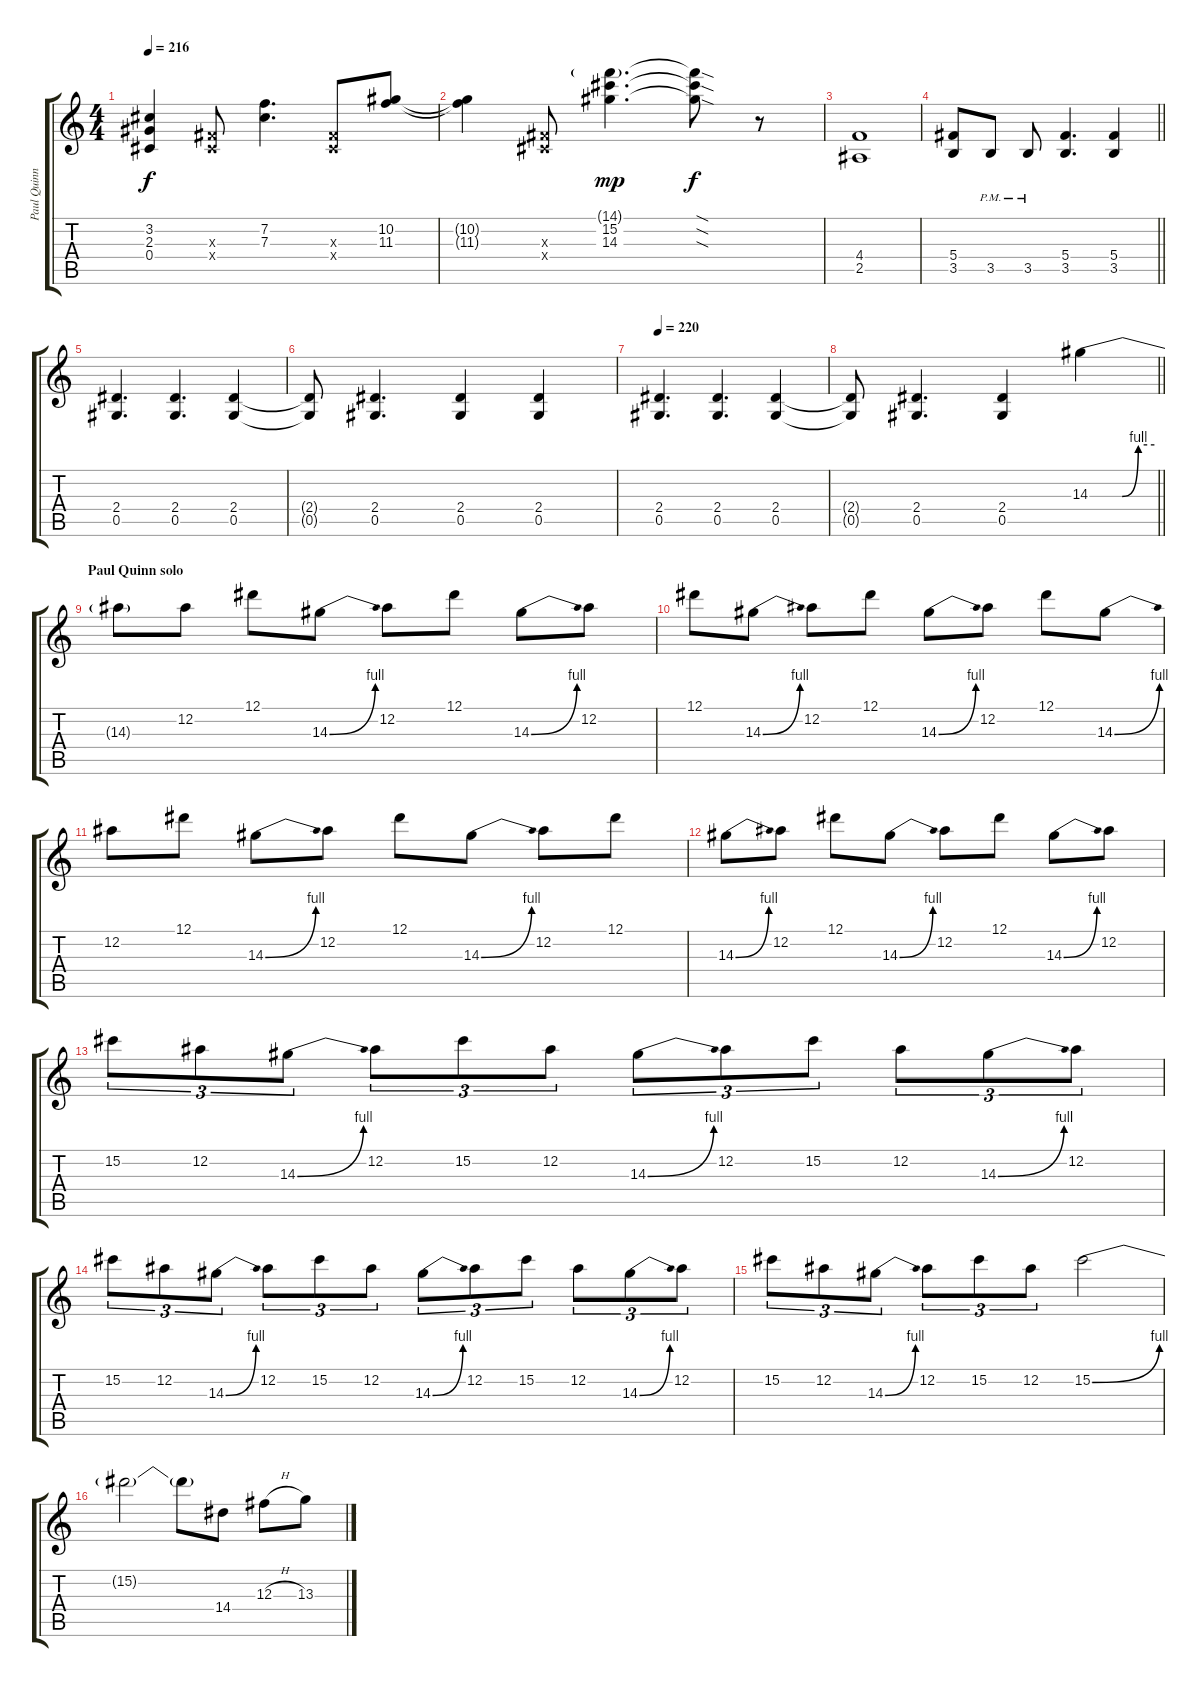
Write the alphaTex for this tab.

\track ("Paul Quinn" "Paul Quinn") {instrument overdrivenguitar}
\staff {score tabs}
\tuning (Eb4 Bb3 Gb3 Db3 Ab2 Eb2) {hide}
\ts (4 4)
\tempo 216
\clef g2
\ks c
(3.2{t} 2.3{t} 0.4{t}).4{dy f} (0.3{x} 0.4{x}).8 (7.2 7.3).4{d} (0.3{x} 0.4{x}).8 (10.2 11.3).8 |
(10.2{t} 11.3{t}).4 (0.3{x} 0.4{x}).8 (14.1{g} 15.2 14.3).4{d dy mp} (14.1{sod t} 15.2{sod t} 14.3{sod t}).8{dy f} r.8 |
(4.4 2.5).1 |
\barLineRight lightlight
(5.4 3.5).8 3.5{pm}.8 3.5{pm}.8 (5.4 3.5).4{d} (5.4 3.5).4 |
\section ("" "")
(2.4 0.5).4{d} (2.4 0.5).4{d} (2.4 0.5).4 |
(2.4{t} 0.5{t}).8 (2.4 0.5).4{d} (2.4 0.5).4 (2.4 0.5).4 |
\tempo 220
(2.4 0.5).4{d} (2.4 0.5).4{d} (2.4 0.5).4 |
\barLineRight lightlight
(2.4{t} 0.5{t}).8 (2.4 0.5).4{d} (2.4 0.5).4 14.3{be (custom 0 0 30 0 45 4 60 4)}.4{volume 16 balance 8 instrument distortionguitar} |
\section ("" "Paul Quinn solo")
14.3{t}.8 12.2.8 12.1.8 14.3{be (bend 0 0 60 4)}.8 12.2.8 12.1.8 14.3{be (bend 0 0 60 4)}.8 12.2.8 |
12.1.8 14.3{be (bend 0 0 60 4)}.8 12.2.8 12.1.8 14.3{be (bend 0 0 60 4)}.8 12.2.8 12.1.8 14.3{be (bend 0 0 60 4)}.8 |
12.2.8 12.1.8 14.3{be (bend 0 0 60 4)}.8 12.2.8 12.1.8 14.3{be (bend 0 0 60 4)}.8 12.2.8 12.1.8 |
14.3{be (bend 0 0 60 4)}.8 12.2.8 12.1.8 14.3{be (bend 0 0 60 4)}.8 12.2.8 12.1.8 14.3{be (bend 0 0 60 4)}.8 12.2.8 |
15.2.8{tu (3 2)} 12.2.8{tu (3 2)} 14.3{be (bend 0 0 60 4)}.8{tu (3 2)} 12.2.8{tu (3 2)} 15.2.8{tu (3 2)} 12.2.8{tu (3 2)} 14.3{be (bend 0 0 60 4)}.8{tu (3 2)} 12.2.8{tu (3 2)} 15.2.8{tu (3 2)} 12.2.8{tu (3 2)} 14.3{be (bend 0 0 60 4)}.8{tu (3 2)} 12.2.8{tu (3 2)} |
15.2.8{tu (3 2)} 12.2.8{tu (3 2)} 14.3{be (bend 0 0 60 4)}.8{tu (3 2)} 12.2.8{tu (3 2)} 15.2.8{tu (3 2)} 12.2.8{tu (3 2)} 14.3{be (bend 0 0 60 4)}.8{tu (3 2)} 12.2.8{tu (3 2)} 15.2.8{tu (3 2)} 12.2.8{tu (3 2)} 14.3{be (bend 0 0 60 4)}.8{tu (3 2)} 12.2.8{tu (3 2)} |
15.2.8{tu (3 2)} 12.2.8{tu (3 2)} 14.3{be (bend 0 0 60 4)}.8{tu (3 2)} 12.2.8{tu (3 2)} 15.2.8{tu (3 2)} 12.2.8{tu (3 2)} 15.2{be (bend 0 0 60 4)}.2 |
15.2{t}.2 15.2{t}.8 14.4.8 12.3{h}.8 13.3.8
